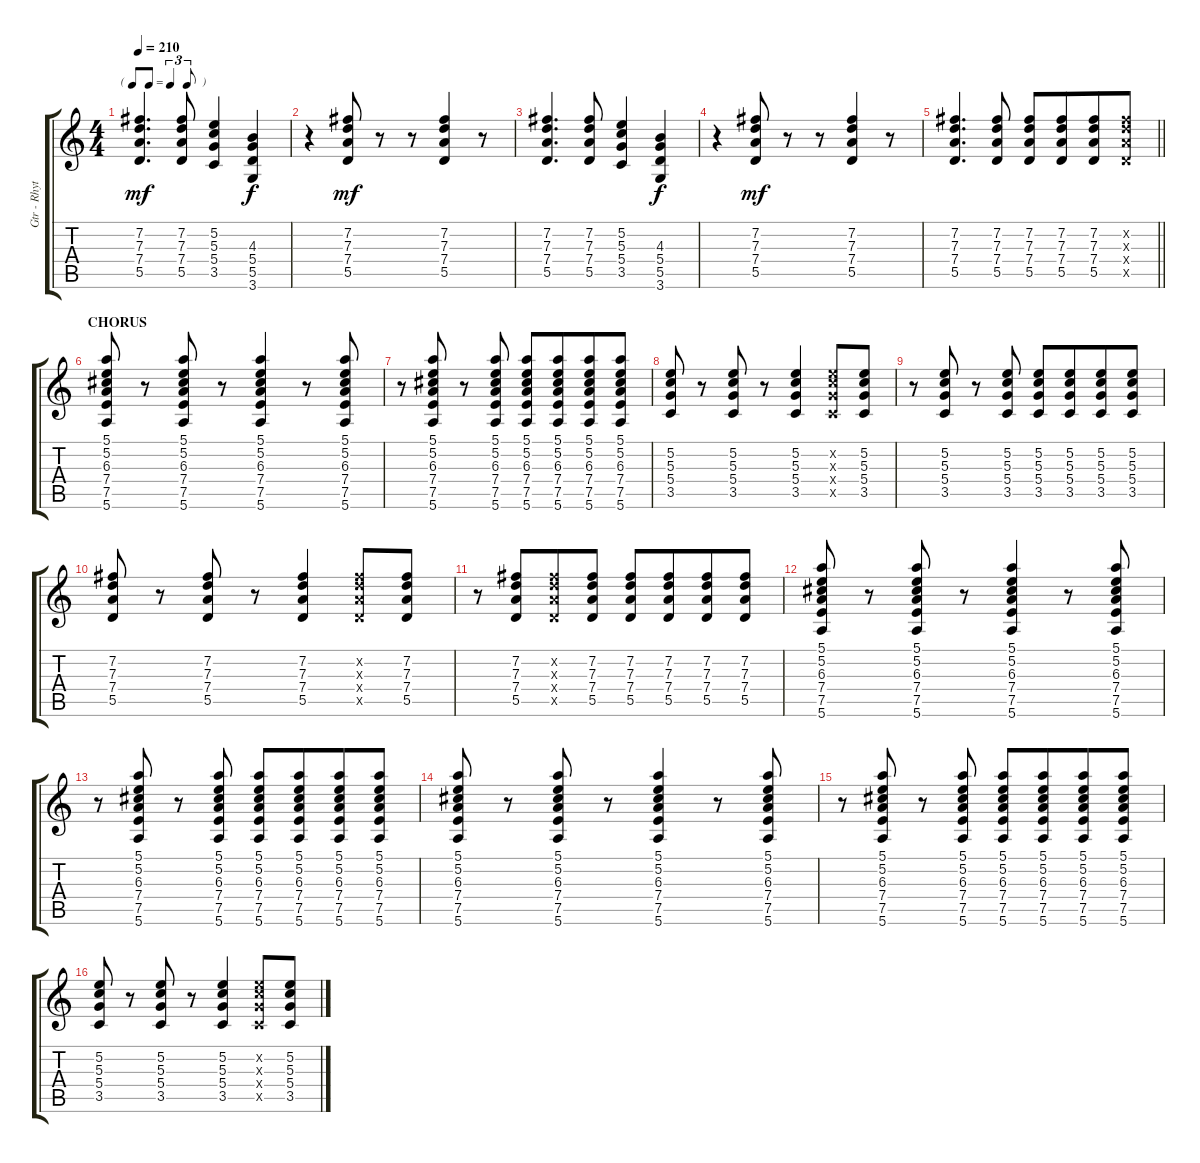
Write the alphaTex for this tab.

\track ("Gtr - Rhythm 2" "Gtr - Rhyt") {instrument overdrivenguitar}
\staff {score tabs}
\tuning (E4 B3 G3 D3 A2 E2) {hide}
\ts (4 4)
\tf triplet8th
\tempo 210
\clef g2
\ks c
(7.2 7.3 7.4 5.5).4{d dy mf} (7.2 7.3 7.4 5.5).8 (5.2 5.3 5.4 3.5).4 (4.3 5.4 5.5 3.6).4{dy f} |
r.4 (7.2 7.3 7.4 5.5).8{dy mf} r.8 r.8 (7.2 7.3 7.4 5.5).4 r.8 |
(7.2 7.3 7.4 5.5).4{d} (7.2 7.3 7.4 5.5).8 (5.2 5.3 5.4 3.5).4 (4.3 5.4 5.5 3.6).4{dy f} |
r.4 (7.2 7.3 7.4 5.5).8{dy mf} r.8 r.8 (7.2 7.3 7.4 5.5).4 r.8 |
\barLineRight lightlight
(7.2 7.3 7.4 5.5).4{d} (7.2 7.3 7.4 5.5).8 (7.2 7.3 7.4 5.5).8 (7.2 7.3 7.4 5.5).8{beam merge} (7.2 7.3 7.4 5.5).8 (7.2{x} 7.3{x} 7.4{x} 5.5{x}).8 |
\section ("" "CHORUS")
(5.1 5.2 6.3 7.4 7.5 5.6).8 r.8 (5.1 5.2 6.3 7.4 7.5 5.6).8 r.8 (5.1 5.2 6.3 7.4 7.5 5.6).4 r.8 (5.1 5.2 6.3 7.4 7.5 5.6).8 |
r.8 (5.1 5.2 6.3 7.4 7.5 5.6).8 r.8 (5.1 5.2 6.3 7.4 7.5 5.6).8 (5.1 5.2 6.3 7.4 7.5 5.6).8 (5.1 5.2 6.3 7.4 7.5 5.6).8{beam merge} (5.1 5.2 6.3 7.4 7.5 5.6).8 (5.1 5.2 6.3 7.4 7.5 5.6).8 |
(5.2 5.3 5.4 3.5).8 r.8 (5.2 5.3 5.4 3.5).8 r.8 (5.2 5.3 5.4 3.5).4 (5.2{x} 5.3{x} 5.4{x} 3.5{x}).8 (5.2 5.3 5.4 3.5).8 |
r.8 (5.2 5.3 5.4 3.5).8 r.8 (5.2 5.3 5.4 3.5).8 (5.2 5.3 5.4 3.5).8 (5.2 5.3 5.4 3.5).8{beam merge} (5.2 5.3 5.4 3.5).8 (5.2 5.3 5.4 3.5).8 |
(7.2 7.3 7.4 5.5).8 r.8 (7.2 7.3 7.4 5.5).8 r.8 (7.2 7.3 7.4 5.5).4 (7.2{x} 7.3{x} 7.4{x} 5.5{x}).8 (7.2 7.3 7.4 5.5).8 |
r.8 (7.2 7.3 7.4 5.5).8{beam merge} (7.2{x} 7.3{x} 7.4{x} 5.5{x}).8 (7.2 7.3 7.4 5.5).8 (7.2 7.3 7.4 5.5).8 (7.2 7.3 7.4 5.5).8{beam merge} (7.2 7.3 7.4 5.5).8 (7.2 7.3 7.4 5.5).8 |
(5.1 5.2 6.3 7.4 7.5 5.6).8 r.8 (5.1 5.2 6.3 7.4 7.5 5.6).8 r.8 (5.1 5.2 6.3 7.4 7.5 5.6).4 r.8 (5.1 5.2 6.3 7.4 7.5 5.6).8 |
r.8 (5.1 5.2 6.3 7.4 7.5 5.6).8 r.8 (5.1 5.2 6.3 7.4 7.5 5.6).8 (5.1 5.2 6.3 7.4 7.5 5.6).8 (5.1 5.2 6.3 7.4 7.5 5.6).8{beam merge} (5.1 5.2 6.3 7.4 7.5 5.6).8 (5.1 5.2 6.3 7.4 7.5 5.6).8 |
(5.1 5.2 6.3 7.4 7.5 5.6).8 r.8 (5.1 5.2 6.3 7.4 7.5 5.6).8 r.8 (5.1 5.2 6.3 7.4 7.5 5.6).4 r.8 (5.1 5.2 6.3 7.4 7.5 5.6).8 |
r.8 (5.1 5.2 6.3 7.4 7.5 5.6).8 r.8 (5.1 5.2 6.3 7.4 7.5 5.6).8 (5.1 5.2 6.3 7.4 7.5 5.6).8 (5.1 5.2 6.3 7.4 7.5 5.6).8{beam merge} (5.1 5.2 6.3 7.4 7.5 5.6).8 (5.1 5.2 6.3 7.4 7.5 5.6).8 |
(5.2 5.3 5.4 3.5).8 r.8 (5.2 5.3 5.4 3.5).8 r.8 (5.2 5.3 5.4 3.5).4 (5.2{x} 5.3{x} 5.4{x} 3.5{x}).8 (5.2 5.3 5.4 3.5).8
